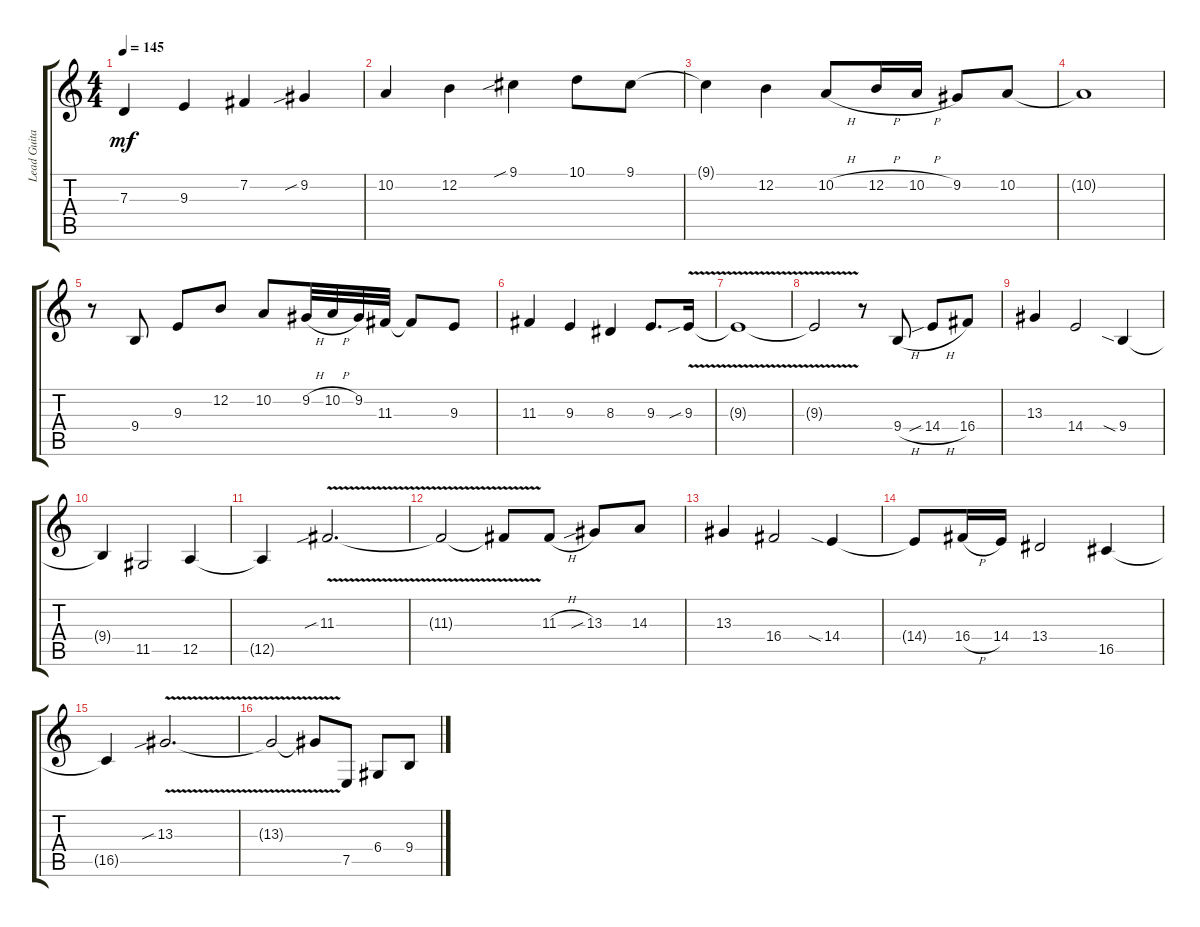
\track ("Lead Guitar Harmony/Rhythm" "Lead Guita") {instrument acousticgrandpiano}
\staff {score tabs}
\tuning (E4 B3 G3 D3 A2 E2) {hide}
\ts (4 4)
\tempo 145
\clef g2
\ks c
7.3.4{dy mf} 9.3.4 7.2.4 9.2{sib}.4 |
10.2.4 12.2.4 9.1{sib}.4 10.1.8 9.1.8 |
9.1{t}.4 12.2.4 10.2{h}.8 12.2{h}.16 10.2{h}.16 9.2.8 10.2.8 |
10.2{t}.1 |
r.8 9.4.8 9.3.8 12.2.8 10.2.8 9.2{h}.32 10.2{h}.32 9.2.32 11.3.32 11.3{t}.8 9.3.8 |
11.3.4 9.3.4 8.3.4 9.3.8{d} 9.3{v sib}.16 |
9.3{v t}.1 |
9.3{v t}.2 r.8 9.4{h}.8 14.4{sib h}.8 16.4.8 |
13.3.4 14.4.2 9.4{sia}.4 |
9.4{t}.4 11.5.2 12.5.4 |
12.5{t}.4 11.3{v sib}.2{d} |
11.3{v t}.2 11.3{v t}.8 11.3{h}.8 13.3{sib}.8 14.3.8 |
13.3.4 16.4.2 14.4{sia}.4 |
14.4{t}.8 16.4{h}.16 14.4.16 13.4.2 16.5.4 |
16.5{t}.4 13.3{v sib}.2{d} |
13.3{v t}.2 13.3{v t}.8 7.5.8 6.4.8 9.4.8
